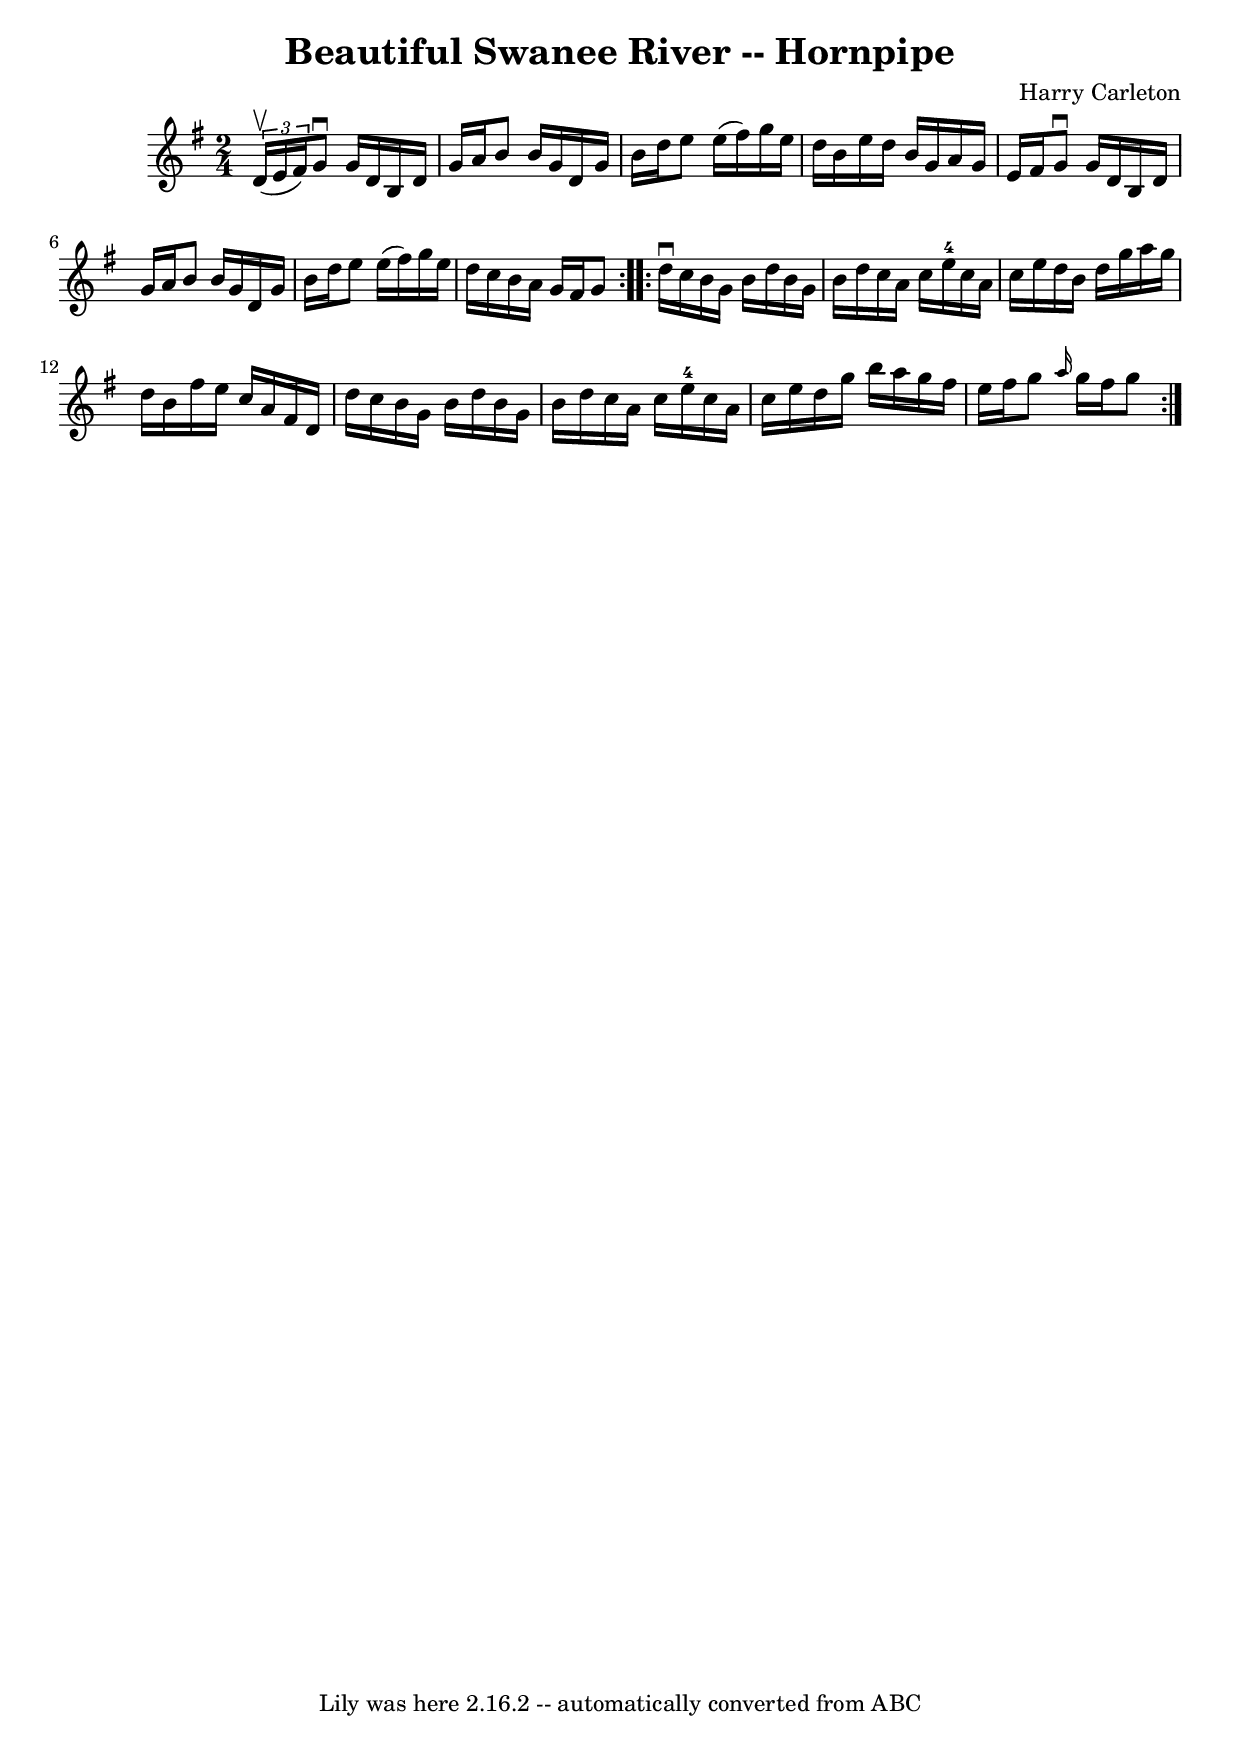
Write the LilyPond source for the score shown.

\version "2.16.2"
\include "Mammoth.ily"
\header {
	%% book = "Cole's 1000 Fiddle Tunes"
	composer = "Harry Carleton"
	crossRefNumber = "1"
	footnotes = ""
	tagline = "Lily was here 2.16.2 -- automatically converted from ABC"
	title = "Beautiful Swanee River -- Hornpipe"
}
voicedefault =  {


\repeat volta 2 {
\time 2/4 
\key g \major   \times 2/3 { d'16 (^\upbow e'16 fis'16) } 
|
 g'8^\downbow g'16 d'16 b16 d'16 g'16 a'16  
|
 b'8 b'16 g'16 d'16 g'16 b'16 d''16  |
   
e''8 e''16 (fis''16) g''16 e''16 d''16 b'16  |
   
e''16 d''16 b'16 g'16 a'16 g'16 e'16 fis'16  |
     
g'8^\downbow g'16 d'16 b16 d'16 g'16 a'16  |
 b'8    
b'16 g'16 d'16 g'16 b'16 d''16  |
 e''8 e''16 (
fis''16) g''16 e''16 d''16 c''16  |
 b'16 a'16 g'16 
 fis'16 g'8  }     \repeat volta 2 { d''16^\downbow c''16  |
   
b'16 g'16 b'16 d''16 b'16 g'16 b'16 d''16  |
   
c''16 a'16 c''16 e''16-4 c''16 a'16 c''16 e''16  
|
 d''16 b'16 d''16 g''16 a''16 g''16 d''16 b'16  
|
 fis''16 e''16 c''16 a'16 fis'16 d'16 d''16    
c''16  |
 b'16 g'16 b'16 d''16 b'16 g'16 b'16    
d''16  |
 c''16 a'16 c''16 e''16-4 c''16 a'16 c''16 
 e''16  |
 d''16 g''16 b''16 a''16 g''16 fis''16    
e''16 fis''16  |
 g''8  \grace { a''16  } g''16 fis''16    
g''8  }   
}

\score{
    <<

	\context Staff="default"
	{
	    \voicedefault 
	}

    >>
	\layout {
	}
	\midi {}
}
